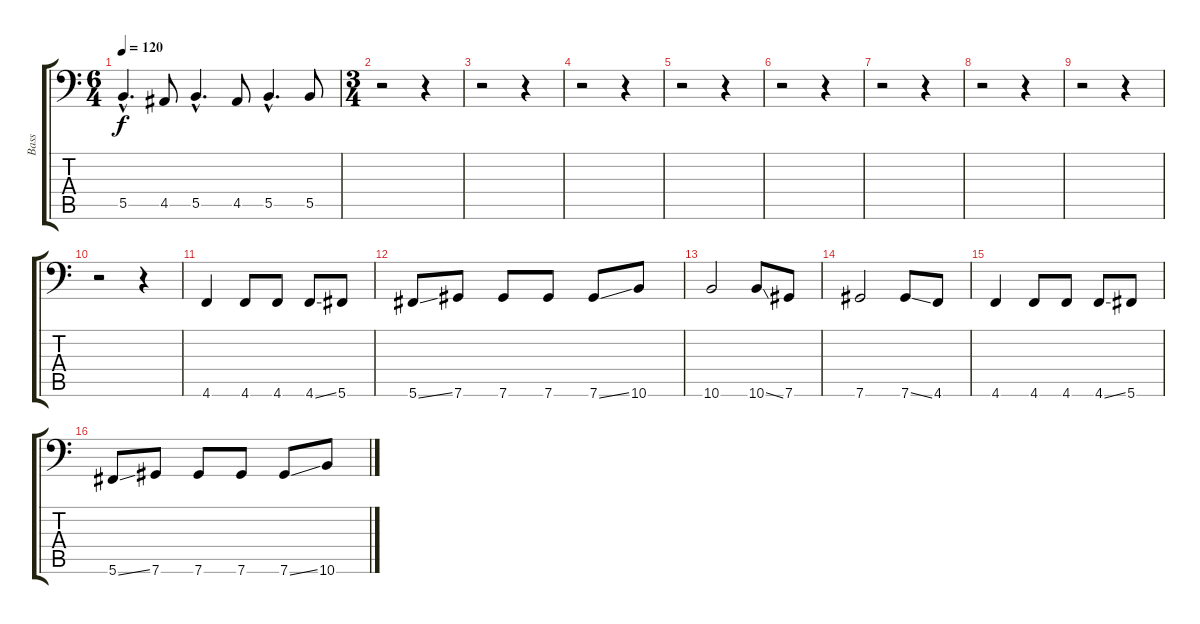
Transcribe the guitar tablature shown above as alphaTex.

\track ("Bass" "Bass") {instrument electricbasspick}
\staff {score tabs}
\tuning (Db3 Ab2 E2 B1 Gb1 Db1) {hide}
\ts (6 4)
\tempo 120
\clef f4
\ks c
5.5{hac}.4{d dy f} 4.5.8 5.5{hac}.4{d} 4.5.8 5.5{hac}.4{d} 5.5.8 |
\ts (3 4)
r.2 r.4 |
r.2 r.4 |
r.2 r.4 |
r.2 r.4 |
r.2 r.4 |
r.2 r.4 |
r.2 r.4 |
r.2 r.4 |
r.2 r.4 |
4.6.4 4.6.8 4.6.8 4.6{ss}.8 5.6.8 |
5.6{ss}.8 7.6.8 7.6.8 7.6.8 7.6{ss}.8 10.6.8 |
10.6.2 10.6{ss}.8 7.6.8 |
7.6.2 7.6{ss}.8 4.6.8 |
4.6.4 4.6.8 4.6.8 4.6{ss}.8 5.6.8 |
5.6{ss}.8 7.6.8 7.6.8 7.6.8 7.6{ss}.8 10.6.8
